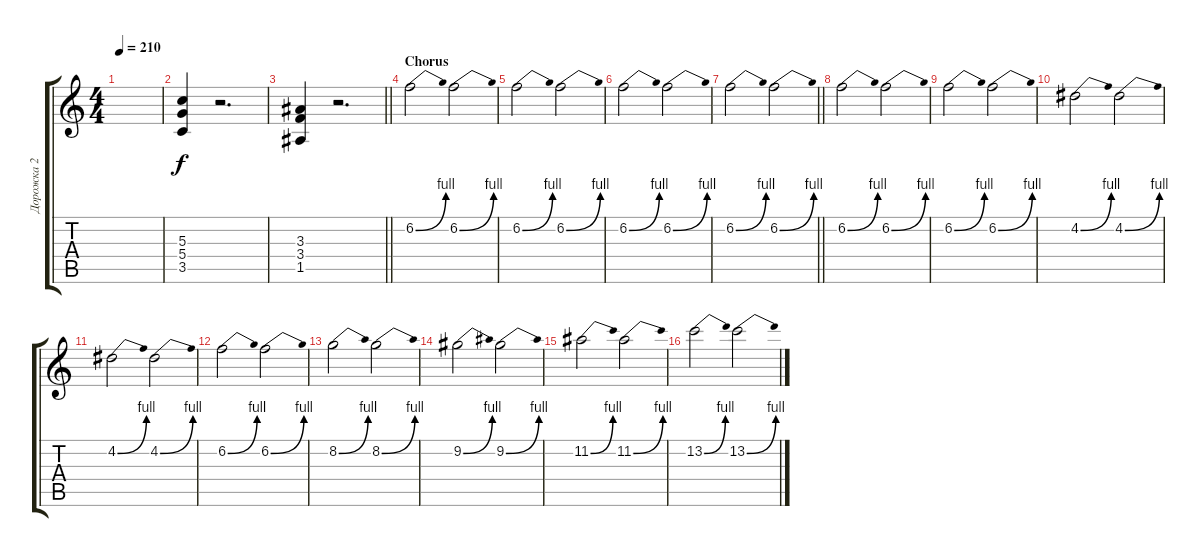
\track ("Дорожка 2" "Дорожка 2") {instrument distortionguitar}
\staff {score tabs}
\tuning (E4 B3 G3 D3 A2 D2) {hide}
\ts (4 4)
\tempo 210
\clef g2
\ks c
|
(5.3 5.4 3.5).4 r.2{d} |
\barLineRight lightlight
(3.3 3.4 1.5).4 r.2{d} |
\section ("" "Chorus")
6.2{be (bend 0 0 60 4)}.2 6.2{be (bend 0 0 60 4)}.2 |
6.2{be (bend 0 0 60 4)}.2 6.2{be (bend 0 0 60 4)}.2 |
6.2{be (bend 0 0 60 4)}.2 6.2{be (bend 0 0 60 4)}.2 |
\barLineRight lightlight
6.2{be (bend 0 0 60 4)}.2 6.2{be (bend 0 0 60 4)}.2 |
\section ("" "")
6.2{be (bend 0 0 60 4)}.2 6.2{be (bend 0 0 60 4)}.2 |
6.2{be (bend 0 0 60 4)}.2 6.2{be (bend 0 0 60 4)}.2 |
4.2{be (bend 0 0 60 4)}.2 4.2{be (bend 0 0 60 4)}.2 |
4.2{be (bend 0 0 60 4)}.2 4.2{be (bend 0 0 60 4)}.2 |
6.2{be (bend 0 0 60 4)}.2 6.2{be (bend 0 0 60 4)}.2 |
8.2{be (bend 0 0 60 4)}.2 8.2{be (bend 0 0 60 4)}.2 |
9.2{be (bend 0 0 60 4)}.2 9.2{be (bend 0 0 60 4)}.2 |
11.2{be (bend 0 0 60 4)}.2 11.2{be (bend 0 0 60 4)}.2 |
13.2{be (bend 0 0 60 4)}.2 13.2{be (bend 0 0 60 4)}.2
